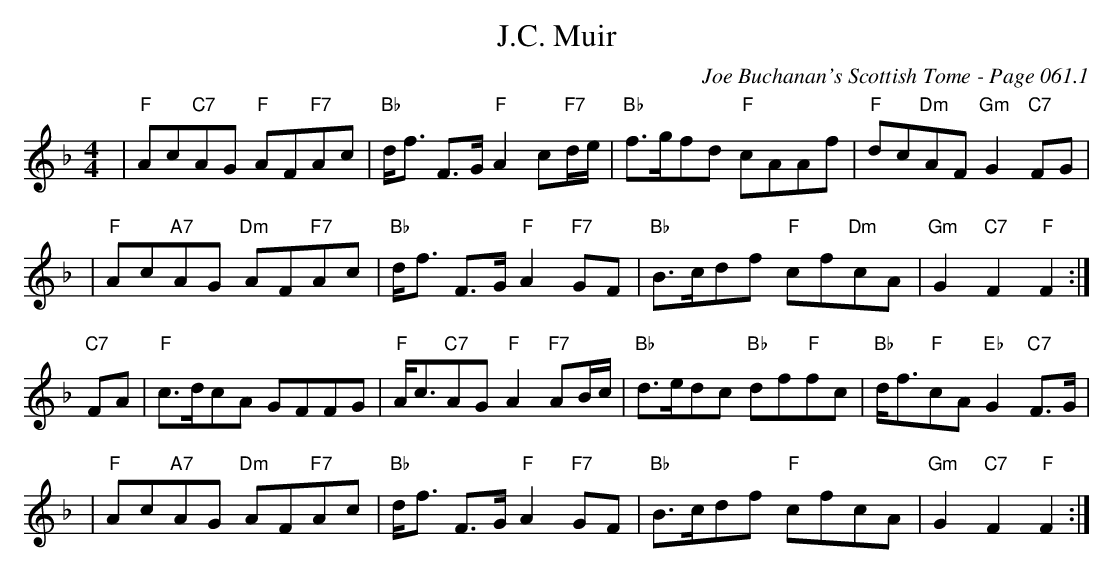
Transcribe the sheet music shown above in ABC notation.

X:1
T:J.C. Muir
C:Joe Buchanan's Scottish Tome - Page 061.1
L:1/8
M:4/4
K:F
| "F"Ac"C7"AG "F"AF"F7"Ac | "Bb"d<f F>G "F"A2 c"F7"d/e/ | "Bb"f>gfd "F"cAAf | "F"dc"Dm"AF "Gm"G2 "C7"FG |
| "F"Ac"A7"AG "Dm"AF"F7"Ac | "Bb"d<f F>G "F"A2 "F7"GF | "Bb"B>cdf "F"cf"Dm"cA | "Gm"G2 "C7"F2 "F"F2 :|
"C7"FA |"F" c>dcA GFFG |"F" A<c"C7"AG "F"A2 "F7"AB/2c/2 |"Bb" d>edc "Bb"df"F"fc |"Bb" d<f"F"cA "Eb"G2 "C7"F>G |
|"F"Ac"A7"AG "Dm"AF"F7"Ac | "Bb"d<f F>G "F"A2 "F7"GF |"Bb" B>cdf "F"cfcA | "Gm"G2 "C7"F2 "F"F2 :|
